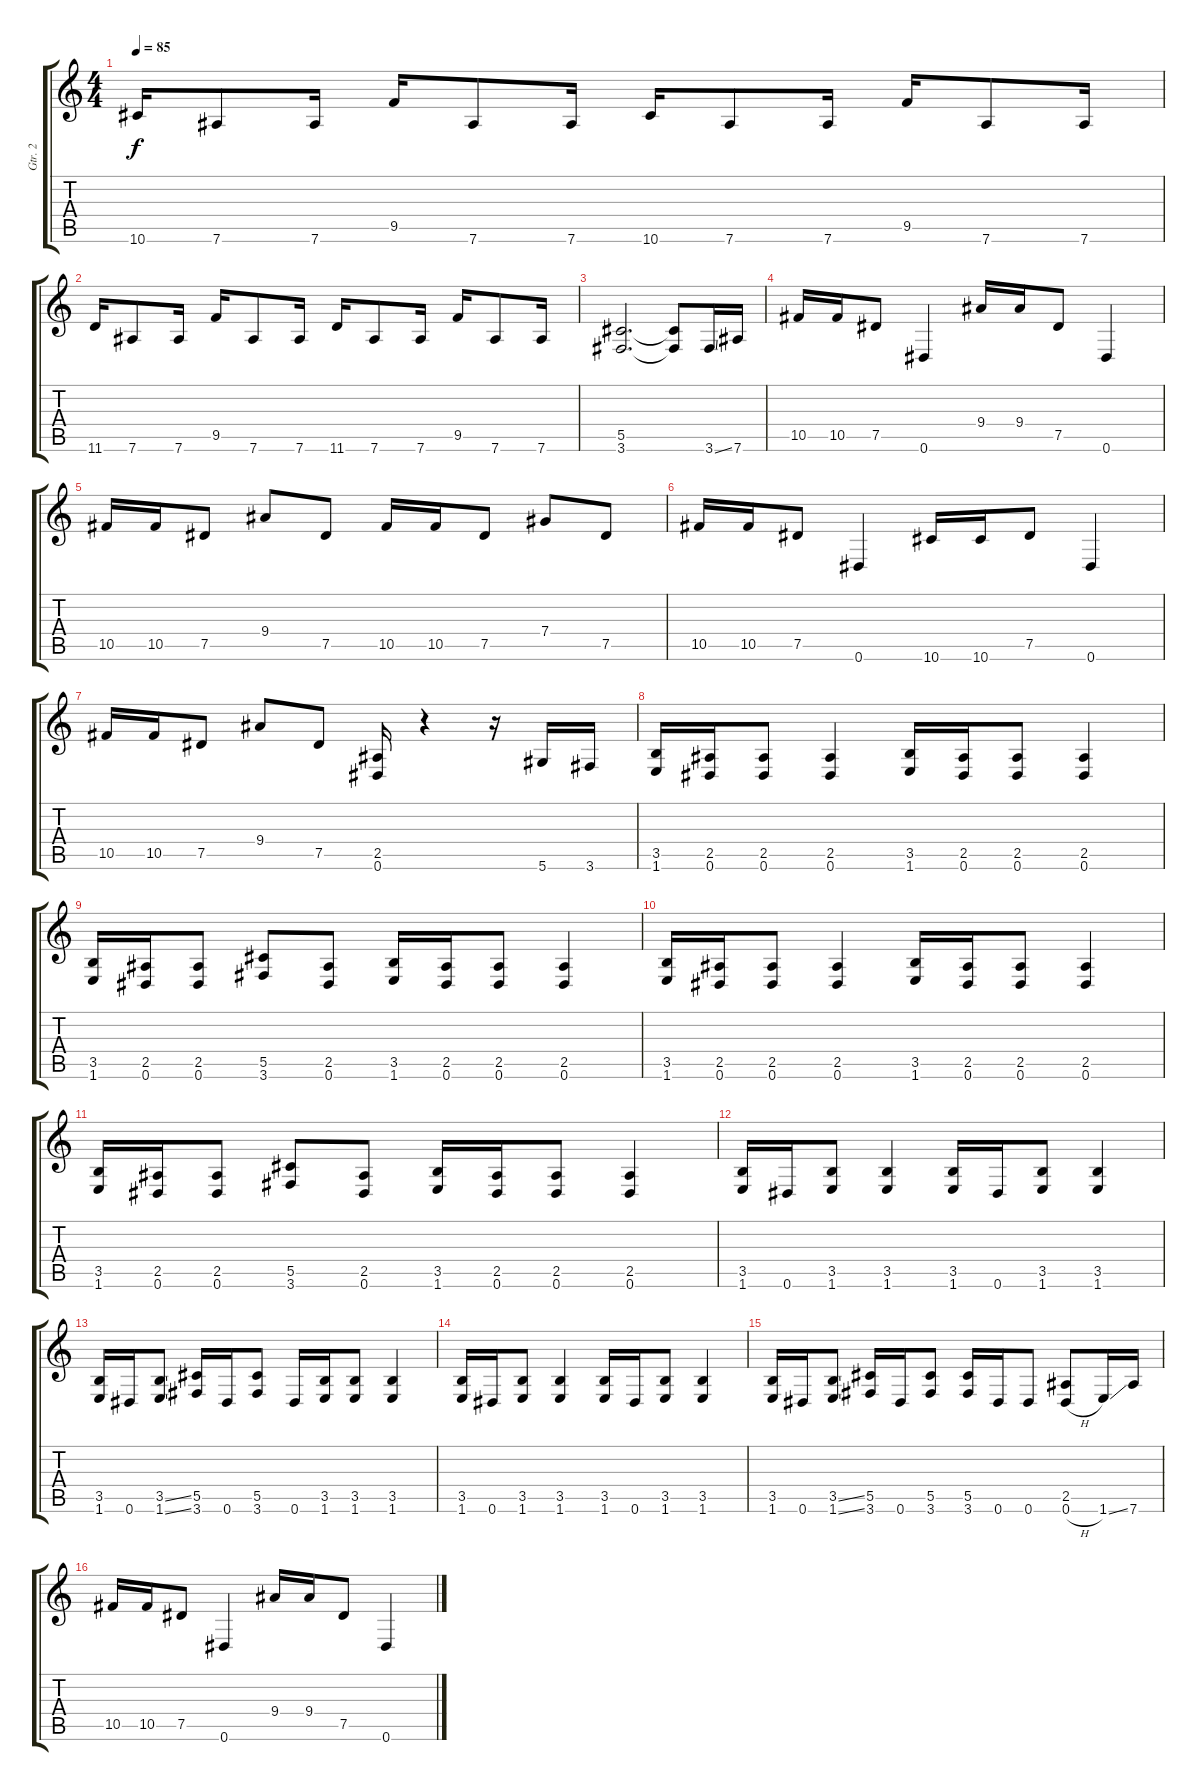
\track ("Gtr. 2" "Gtr. 2") {instrument distortionguitar}
\staff {score tabs}
\tuning (Eb4 Bb3 Gb3 Db3 Ab2 Eb2) {hide}
\ts (4 4)
\tempo 85
\clef g2
\ks c
10.6.16{dy f} 7.6.8 7.6.16 9.5.16 7.6.8 7.6.16 10.6.16 7.6.8 7.6.16 9.5.16 7.6.8 7.6.16 |
11.6.16 7.6.8 7.6.16 9.5.16 7.6.8 7.6.16 11.6.16 7.6.8 7.6.16 9.5.16 7.6.8 7.6.16 |
(5.5 3.6).2{d} (5.5{t} 3.6{t}).8 3.6{ss}.16 7.6.16 |
10.5.16 10.5.16 7.5.8 0.6.4 9.4.16 9.4.16 7.5.8 0.6.4 |
10.5.16 10.5.16 7.5.8 9.4.8 7.5.8 10.5.16 10.5.16 7.5.8 7.4.8 7.5.8 |
10.5.16 10.5.16 7.5.8 0.6.4 10.6.16 10.6.16 7.5.8 0.6.4 |
10.5.16 10.5.16 7.5.8 9.4.8 7.5.8 (2.5 0.6).16 r.4 r.16 5.6.16 3.6.16 |
(3.5 1.6).16 (2.5 0.6).16 (2.5 0.6).8 (2.5 0.6).4 (3.5 1.6).16 (2.5 0.6).16 (2.5 0.6).8 (2.5 0.6).4 |
(3.5 1.6).16 (2.5 0.6).16 (2.5 0.6).8 (5.5 3.6).8 (2.5 0.6).8 (3.5 1.6).16 (2.5 0.6).16 (2.5 0.6).8 (2.5 0.6).4 |
(3.5 1.6).16 (2.5 0.6).16 (2.5 0.6).8 (2.5 0.6).4 (3.5 1.6).16 (2.5 0.6).16 (2.5 0.6).8 (2.5 0.6).4 |
(3.5 1.6).16 (2.5 0.6).16 (2.5 0.6).8 (5.5 3.6).8 (2.5 0.6).8 (3.5 1.6).16 (2.5 0.6).16 (2.5 0.6).8 (2.5 0.6).4 |
(3.5 1.6).16 0.6.16 (3.5 1.6).8 (3.5 1.6).4 (3.5 1.6).16 0.6.16 (3.5 1.6).8 (3.5 1.6).4 |
(3.5 1.6).16 0.6.16 (3.5{ss} 1.6{ss}).8 (5.5 3.6).16 0.6.16 (5.5 3.6).8 0.6.16 (3.5 1.6).16 (3.5 1.6).8 (3.5 1.6).4 |
(3.5 1.6).16 0.6.16 (3.5 1.6).8 (3.5 1.6).4 (3.5 1.6).16 0.6.16 (3.5 1.6).8 (3.5 1.6).4 |
(3.5 1.6).16 0.6.16 (3.5{ss} 1.6{ss}).8 (5.5 3.6).16 0.6.16 (5.5 3.6).8 (5.5 3.6).16 0.6.16 0.6.8 (2.5 0.6{h}).8 1.6{ss}.16 7.6.16 |
10.5.16 10.5.16 7.5.8 0.6.4 9.4.16 9.4.16 7.5.8 0.6.4
